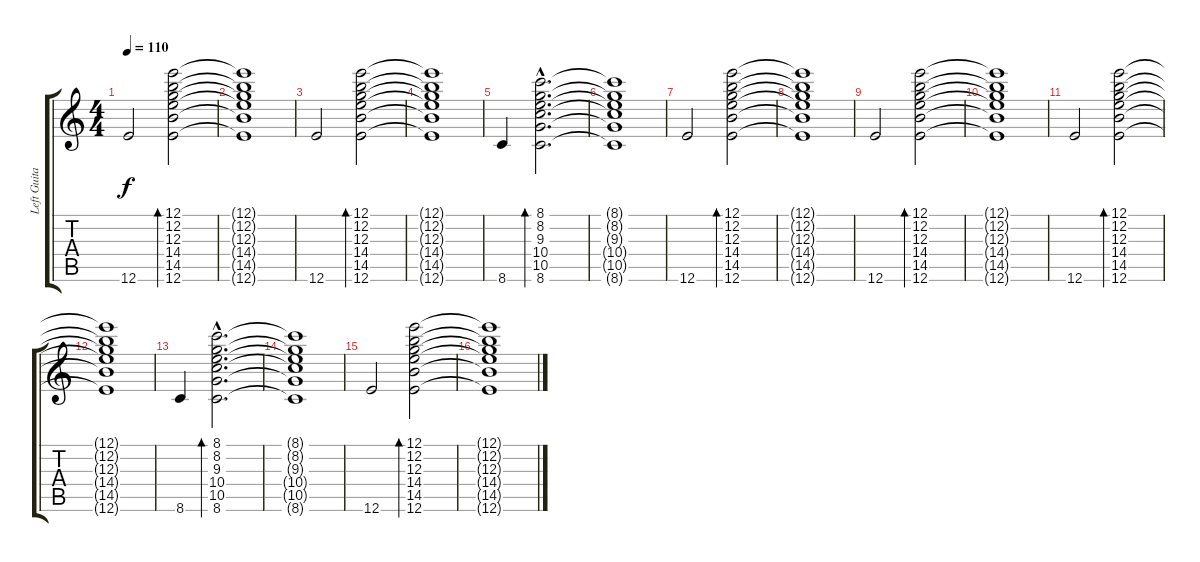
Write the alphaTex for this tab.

\track ("Left Guitar" "Left Guita") {instrument distortionguitar}
\staff {score tabs}
\tuning (E4 B3 G3 D3 A2 E2) {hide}
\ts (4 4)
\tempo 110
\clef g2
\ks c
12.6.2{dy f instrument electricguitarjazz} (12.1 12.2 12.3 14.4 14.5 12.6).2{bd 240} |
(12.1{t} 12.2{t} 12.3{t} 14.4{t} 14.5{t} 12.6{t}).1 |
12.6.2 (12.1 12.2 12.3 14.4 14.5 12.6).2{bd 240} |
(12.1{t} 12.2{t} 12.3{t} 14.4{t} 14.5{t} 12.6{t}).1 |
8.6.4 (8.1{hac} 8.2{hac} 9.3{hac} 10.4{hac} 10.5{hac} 8.6{hac}).2{d bd 480} |
(8.1{t} 8.2{t} 9.3{t} 10.4{t} 10.5{t} 8.6{t}).1 |
12.6.2 (12.1 12.2 12.3 14.4 14.5 12.6).2{bd 240} |
(12.1{t} 12.2{t} 12.3{t} 14.4{t} 14.5{t} 12.6{t}).1 |
12.6.2{instrument electricguitarjazz} (12.1 12.2 12.3 14.4 14.5 12.6).2{bd 240} |
(12.1{t} 12.2{t} 12.3{t} 14.4{t} 14.5{t} 12.6{t}).1 |
12.6.2 (12.1 12.2 12.3 14.4 14.5 12.6).2{bd 240} |
(12.1{t} 12.2{t} 12.3{t} 14.4{t} 14.5{t} 12.6{t}).1 |
8.6.4 (8.1{hac} 8.2{hac} 9.3{hac} 10.4{hac} 10.5{hac} 8.6{hac}).2{d bd 480} |
(8.1{t} 8.2{t} 9.3{t} 10.4{t} 10.5{t} 8.6{t}).1 |
12.6.2 (12.1 12.2 12.3 14.4 14.5 12.6).2{bd 240} |
(12.1{t} 12.2{t} 12.3{t} 14.4{t} 14.5{t} 12.6{t}).1
